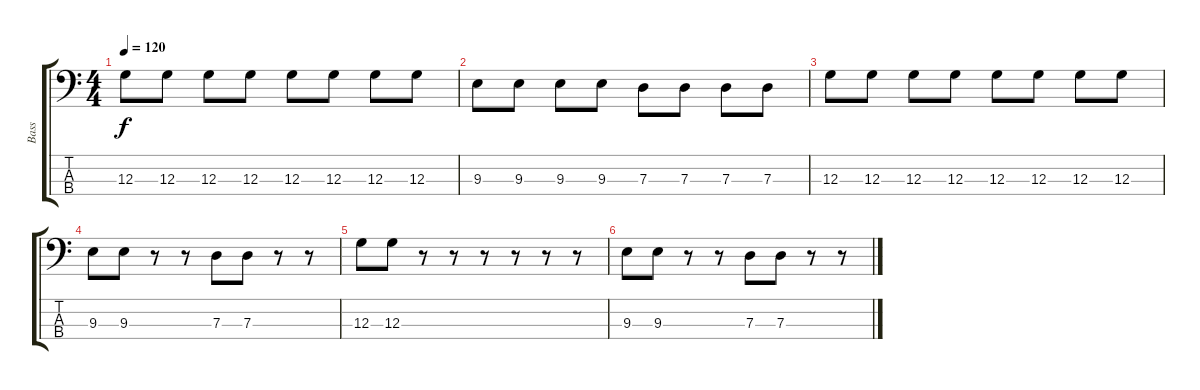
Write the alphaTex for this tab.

\track ("Bass" "Bass") {instrument electricbassfinger}
\staff {score tabs}
\tuning (F2 C2 G1 D1) {hide}
\ts (4 4)
\tempo 120
\clef f4
\ks c
12.3.8{dy f} 12.3.8 12.3.8 12.3.8 12.3.8 12.3.8 12.3.8 12.3.8 |
9.3.8 9.3.8 9.3.8 9.3.8 7.3.8 7.3.8 7.3.8 7.3.8 |
12.3.8 12.3.8 12.3.8 12.3.8 12.3.8 12.3.8 12.3.8 12.3.8 |
9.3.8 9.3.8 r.8 r.8 7.3.8 7.3.8 r.8 r.8 |
12.3.8 12.3.8 r.8 r.8 r.8 r.8 r.8 r.8 |
9.3.8 9.3.8 r.8 r.8 7.3.8 7.3.8 r.8 r.8
